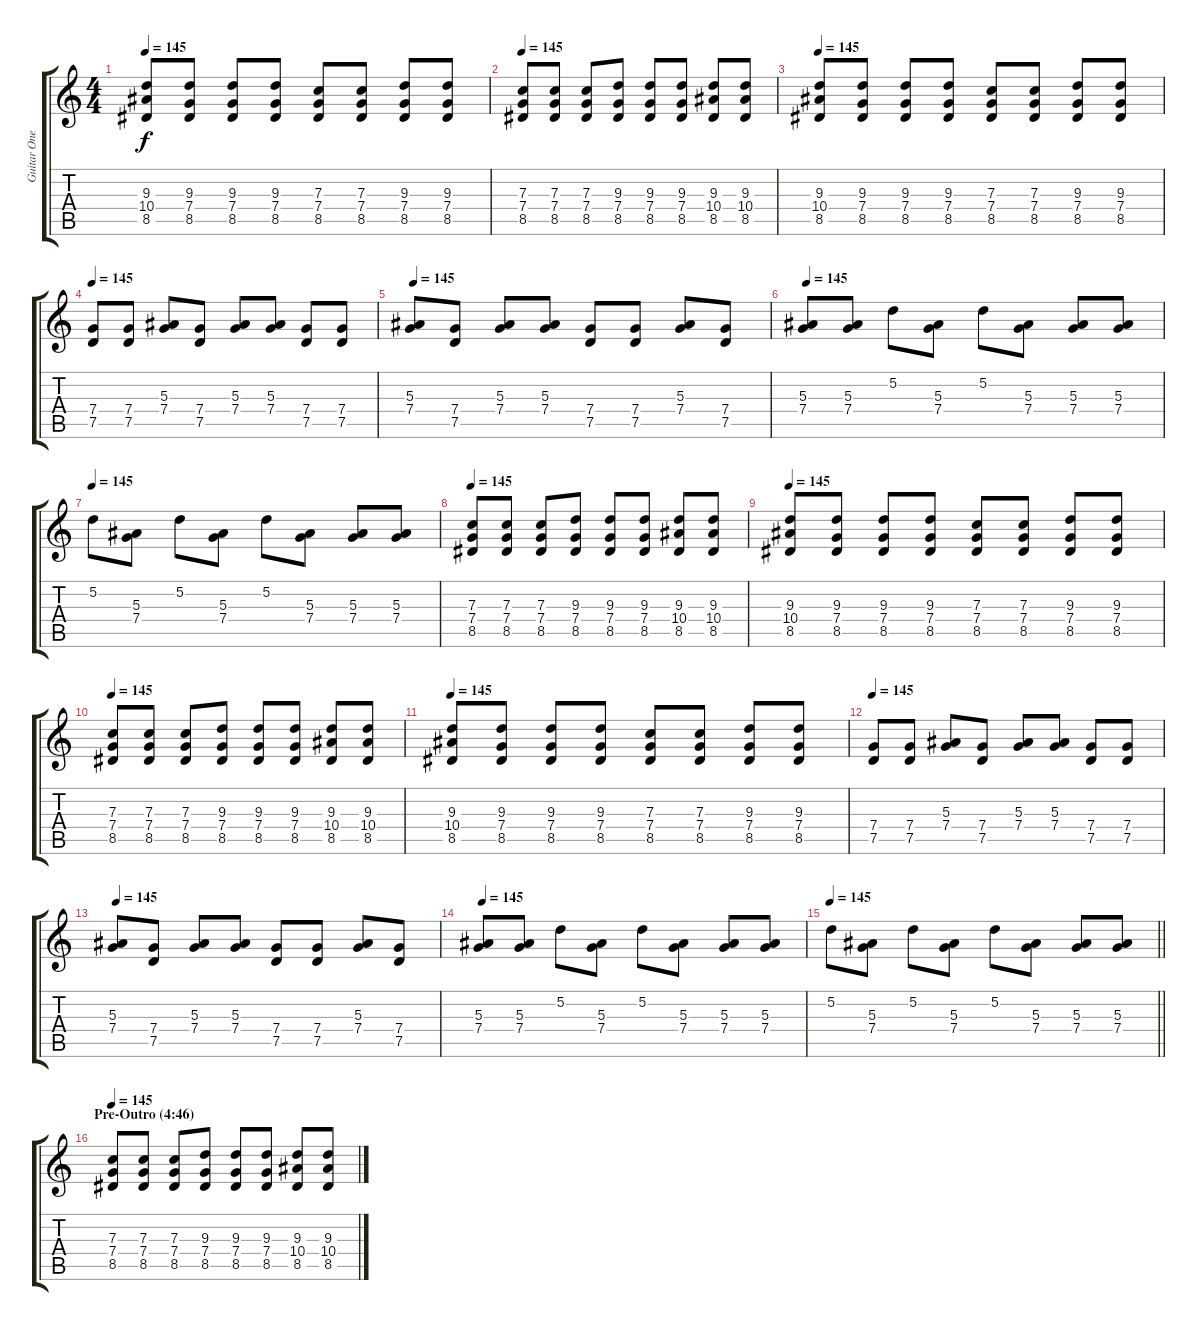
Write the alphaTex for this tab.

\track ("Guitar One" "Guitar One") {instrument distortionguitar}
\staff {score tabs}
\tuning (D4 A3 F3 C3 G2 C2) {hide}
\ts (4 4)
\tempo 145
\clef g2
\ks c
(9.3 10.4 8.5).8{dy f balance 8} (9.3 7.4 8.5).8 (9.3 7.4 8.5).8 (9.3 7.4 8.5).8 (7.3 7.4 8.5).8 (7.3 7.4 8.5).8 (9.3 7.4 8.5).8 (9.3 7.4 8.5).8 |
\tempo 145
(7.3 7.4 8.5).8{balance 8} (7.3 7.4 8.5).8 (7.3 7.4 8.5).8 (9.3 7.4 8.5).8 (9.3 7.4 8.5).8 (9.3 7.4 8.5).8 (9.3 10.4 8.5).8 (9.3 10.4 8.5).8 |
\tempo 145
(9.3 10.4 8.5).8{balance 8} (9.3 7.4 8.5).8 (9.3 7.4 8.5).8 (9.3 7.4 8.5).8 (7.3 7.4 8.5).8 (7.3 7.4 8.5).8 (9.3 7.4 8.5).8 (9.3 7.4 8.5).8 |
\tempo 145
(7.4 7.5).8{balance 8} (7.4 7.5).8 (5.3 7.4).8 (7.4 7.5).8 (5.3 7.4).8 (5.3 7.4).8 (7.4 7.5).8 (7.4 7.5).8 |
\tempo 145
(5.3 7.4).8{balance 8} (7.4 7.5).8 (5.3 7.4).8 (5.3 7.4).8 (7.4 7.5).8 (7.4 7.5).8 (5.3 7.4).8 (7.4 7.5).8 |
\tempo 145
(5.3 7.4).8{balance 8} (5.3 7.4).8 5.2.8 (5.3 7.4).8 5.2.8 (5.3 7.4).8 (5.3 7.4).8 (5.3 7.4).8 |
\tempo 145
5.2.8{balance 8} (5.3 7.4).8 5.2.8 (5.3 7.4).8 5.2.8 (5.3 7.4).8 (5.3 7.4).8 (5.3 7.4).8 |
\tempo 145
(7.3 7.4 8.5).8{balance 8} (7.3 7.4 8.5).8 (7.3 7.4 8.5).8 (9.3 7.4 8.5).8 (9.3 7.4 8.5).8 (9.3 7.4 8.5).8 (9.3 10.4 8.5).8 (9.3 10.4 8.5).8 |
\tempo 145
(9.3 10.4 8.5).8{balance 8} (9.3 7.4 8.5).8 (9.3 7.4 8.5).8 (9.3 7.4 8.5).8 (7.3 7.4 8.5).8 (7.3 7.4 8.5).8 (9.3 7.4 8.5).8 (9.3 7.4 8.5).8 |
\tempo 145
(7.3 7.4 8.5).8{balance 8} (7.3 7.4 8.5).8 (7.3 7.4 8.5).8 (9.3 7.4 8.5).8 (9.3 7.4 8.5).8 (9.3 7.4 8.5).8 (9.3 10.4 8.5).8 (9.3 10.4 8.5).8 |
\tempo 145
(9.3 10.4 8.5).8{balance 8} (9.3 7.4 8.5).8 (9.3 7.4 8.5).8 (9.3 7.4 8.5).8 (7.3 7.4 8.5).8 (7.3 7.4 8.5).8 (9.3 7.4 8.5).8 (9.3 7.4 8.5).8 |
\tempo 145
(7.4 7.5).8{balance 8} (7.4 7.5).8 (5.3 7.4).8 (7.4 7.5).8 (5.3 7.4).8 (5.3 7.4).8 (7.4 7.5).8 (7.4 7.5).8 |
\tempo 145
(5.3 7.4).8{balance 8} (7.4 7.5).8 (5.3 7.4).8 (5.3 7.4).8 (7.4 7.5).8 (7.4 7.5).8 (5.3 7.4).8 (7.4 7.5).8 |
\tempo 145
(5.3 7.4).8{balance 8} (5.3 7.4).8 5.2.8 (5.3 7.4).8 5.2.8 (5.3 7.4).8 (5.3 7.4).8 (5.3 7.4).8 |
\tempo 145
\barLineRight lightlight
5.2.8{balance 8} (5.3 7.4).8 5.2.8 (5.3 7.4).8 5.2.8 (5.3 7.4).8 (5.3 7.4).8 (5.3 7.4).8 |
\section ("" "Pre-Outro (4:46)")
\tempo 145
(7.3 7.4 8.5).8{balance 8} (7.3 7.4 8.5).8 (7.3 7.4 8.5).8 (9.3 7.4 8.5).8 (9.3 7.4 8.5).8 (9.3 7.4 8.5).8 (9.3 10.4 8.5).8 (9.3 10.4 8.5).8
